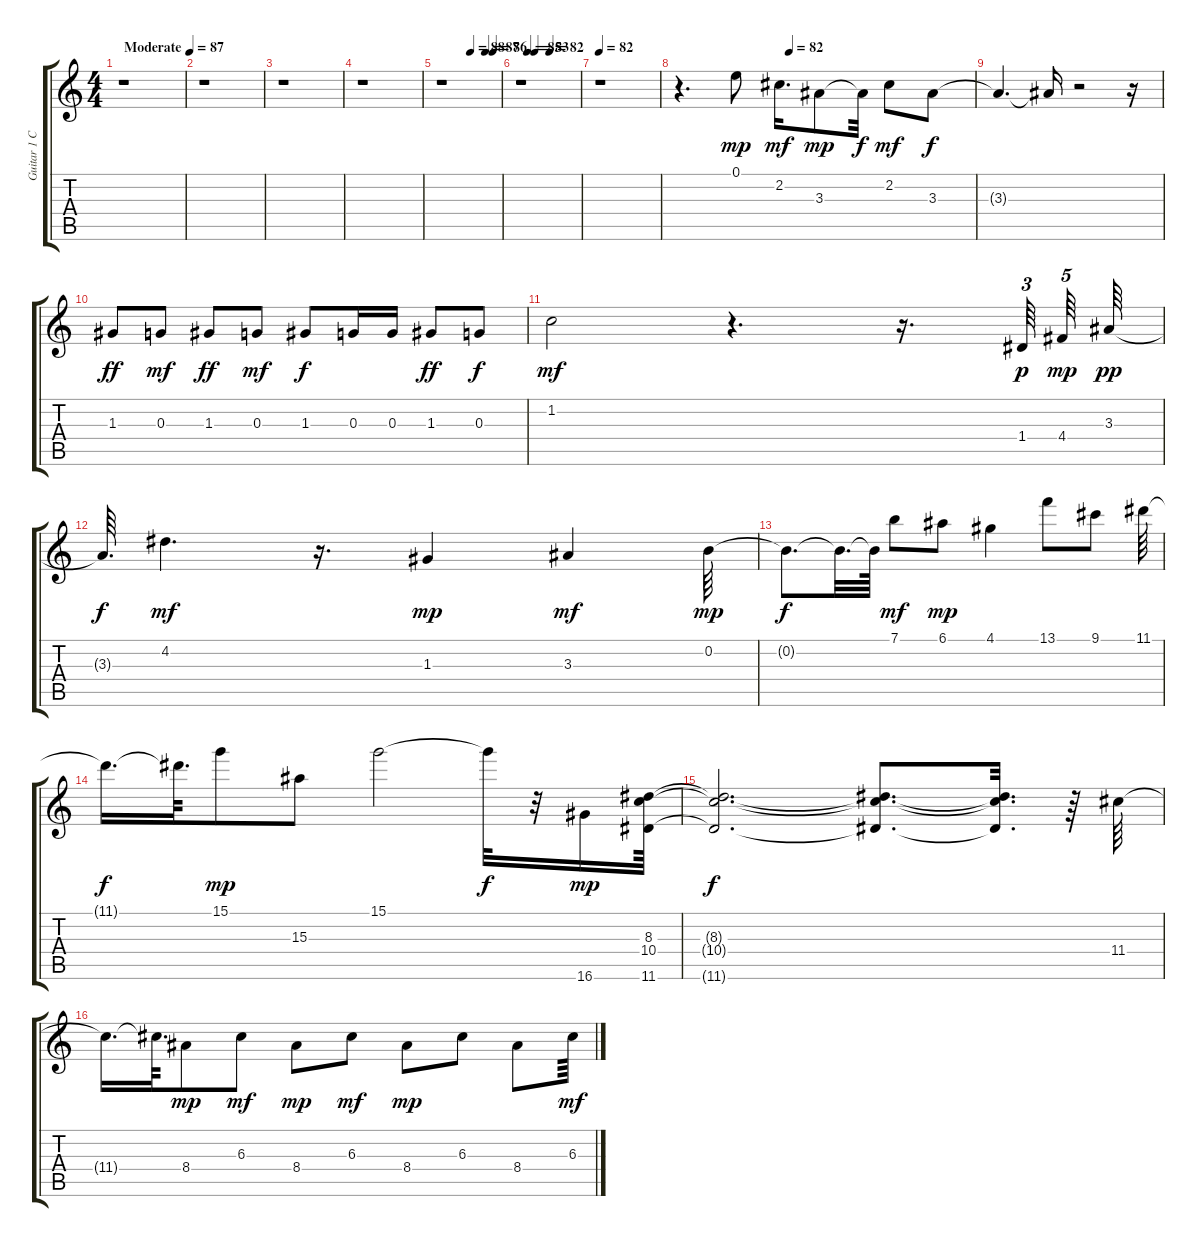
\track ("Guitar 1 Clean" "Guitar 1 C") {instrument electricguitarclean}
\staff {score tabs}
\tuning (E4 B3 G3 D3 A2 E2) {hide}
\ts (4 4)
\tempo (87 "Moderate")
\clef g2
\ks c
r.1{dy mp instrument electricguitarclean} |
r.1 |
r.1 |
r.1 |
\tempo (88 0.5)
\tempo (87 0.75)
\tempo (86 0.875)
r.1 |
\tempo (85 0.125)
\tempo (83 0.25)
\tempo (82 0.5)
r.1 |
\tempo 82
r.1 |
\tempo (82 0.375)
r.4{d} 0.1.8 2.2.16{d dy mf} 3.3.8{dy mp} 3.3{t}.32{dy f} 2.2.8{dy mf} 3.3.8{dy f} |
3.3{t}.4{d} 3.3{t}.16 r.2 r.16 |
1.3.8{dy ff} 0.3.8{dy mf} 1.3.8{dy ff} 0.3.8{dy mf} 1.3.8{dy f} 0.3.16 0.3.16 1.3.8{dy ff} 0.3.8{dy f} |
1.2.2{dy mf} r.4{d} r.16{d} 1.4.64{tu (3 2) dy p} 4.4.64{tu (5 4) dy mp} 3.3.64{dy pp} |
3.3{t}.64{d dy f} 4.2.4{d dy mf} r.16{d} 1.3.4{dy mp} 3.3.4{dy mf} 0.2.64{dy mp} |
0.2{t}.8{d dy f} 0.2{t}.32{d} 0.2{t}.64 7.1.8{dy mf} 6.1.8{dy mp} 4.1.4 13.1.8 9.1.8 11.1.64 |
11.1{t}.16{d dy f} 11.1{t}.64{d} 15.1.8{dy mp} 15.3.8 15.1.2 15.1{t}.32{dy f} r.32 16.6.16{dy mp} (8.3 10.4 11.6).64 |
(8.3{t} 10.4{t} 11.6{t}).2{d dy f} (8.3{t} 10.4{t} 11.6{t}).8{d} (8.3{t} 10.4{t} 11.6{t}).32{d} r.64 11.4.64 |
11.4{t}.16{d} 11.4{t}.64{d} 8.4.8{dy mp} 6.3.8{dy mf} 8.4.8{dy mp} 6.3.8{dy mf} 8.4.8{dy mp} 6.3.8 8.4.8 6.3.64{dy mf}
